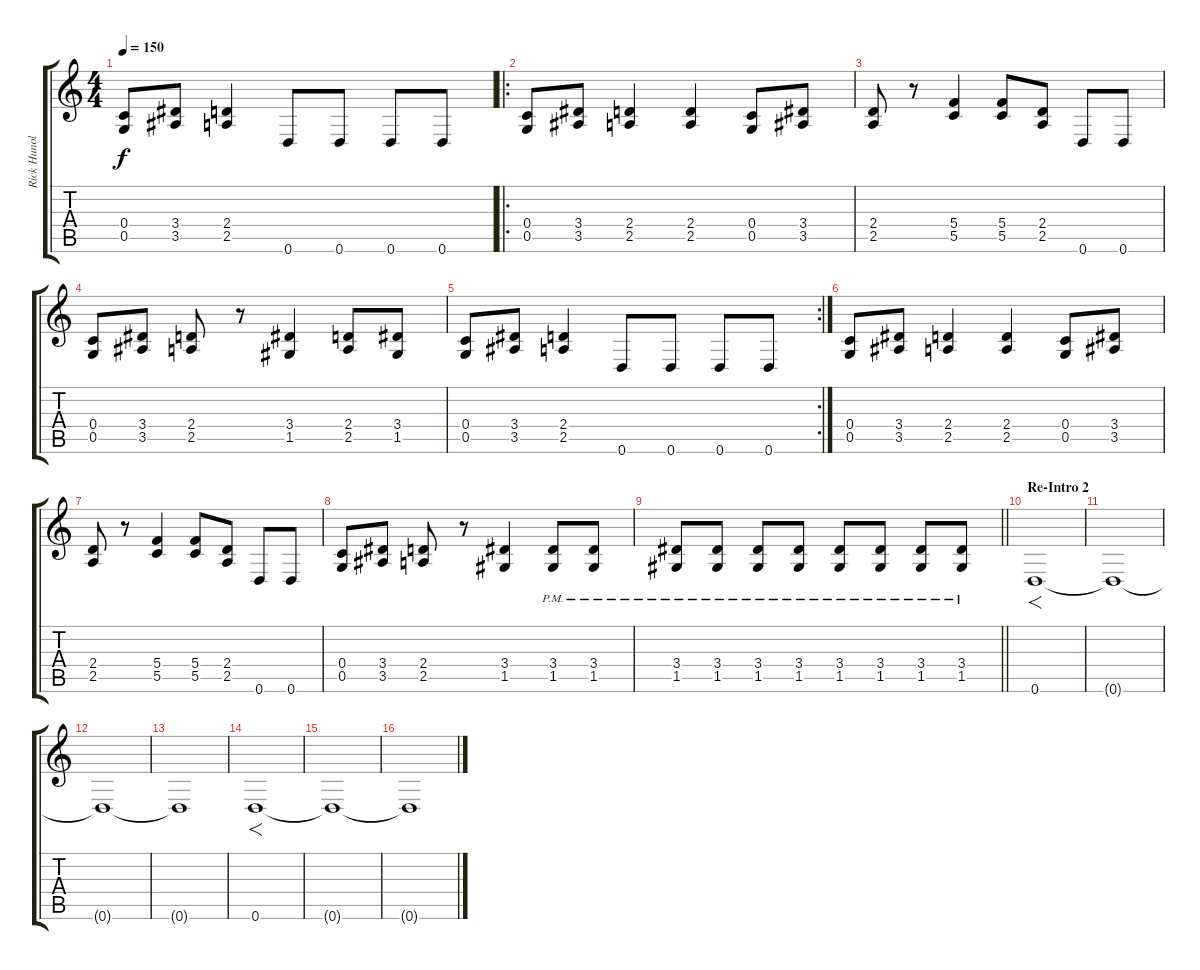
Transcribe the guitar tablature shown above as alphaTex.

\track ("Rick Hunolt" "Rick Hunol") {instrument distortionguitar}
\staff {score tabs}
\tuning (D4 A3 F3 C3 G2 D2) {hide}
\ts (4 4)
\tempo 150
\clef g2
\ks c
(0.4 0.5).8{dy f} (3.4 3.5).8 (2.4 2.5).4 0.6.8 0.6.8 0.6.8 0.6.8 |
\ro
(0.4 0.5).8 (3.4 3.5).8 (2.4 2.5).4 (2.4 2.5).4 (0.4 0.5).8 (3.4 3.5).8 |
(2.4 2.5).8 r.8 (5.4 5.5).4 (5.4 5.5).8 (2.4 2.5).8 0.6.8 0.6.8 |
(0.4 0.5).8 (3.4 3.5).8 (2.4 2.5).8 r.8 (3.4 1.5).4 (2.4 2.5).8 (3.4 1.5).8 |
\rc 2
(0.4 0.5).8 (3.4 3.5).8 (2.4 2.5).4 0.6.8 0.6.8 0.6.8 0.6.8 |
(0.4 0.5).8 (3.4 3.5).8 (2.4 2.5).4 (2.4 2.5).4 (0.4 0.5).8 (3.4 3.5).8 |
(2.4 2.5).8 r.8 (5.4 5.5).4 (5.4 5.5).8 (2.4 2.5).8 0.6.8 0.6.8 |
(0.4 0.5).8 (3.4 3.5).8 (2.4 2.5).8 r.8 (3.4 1.5).4 (3.4{pm} 1.5{pm}).8 (3.4{pm} 1.5{pm}).8 |
\barLineRight lightlight
(3.4{pm} 1.5{pm}).8 (3.4{pm} 1.5{pm}).8 (3.4{pm} 1.5{pm}).8 (3.4{pm} 1.5{pm}).8 (3.4{pm} 1.5{pm}).8 (3.4{pm} 1.5{pm}).8 (3.4{pm} 1.5{pm}).8 (3.4{pm} 1.5{pm}).8 |
\section ("" "Re-Intro 2")
0.6.1{f} |
0.6{t}.1 |
0.6{t}.1 |
0.6{t}.1 |
0.6.1{f} |
0.6{t}.1 |
0.6{t}.1
